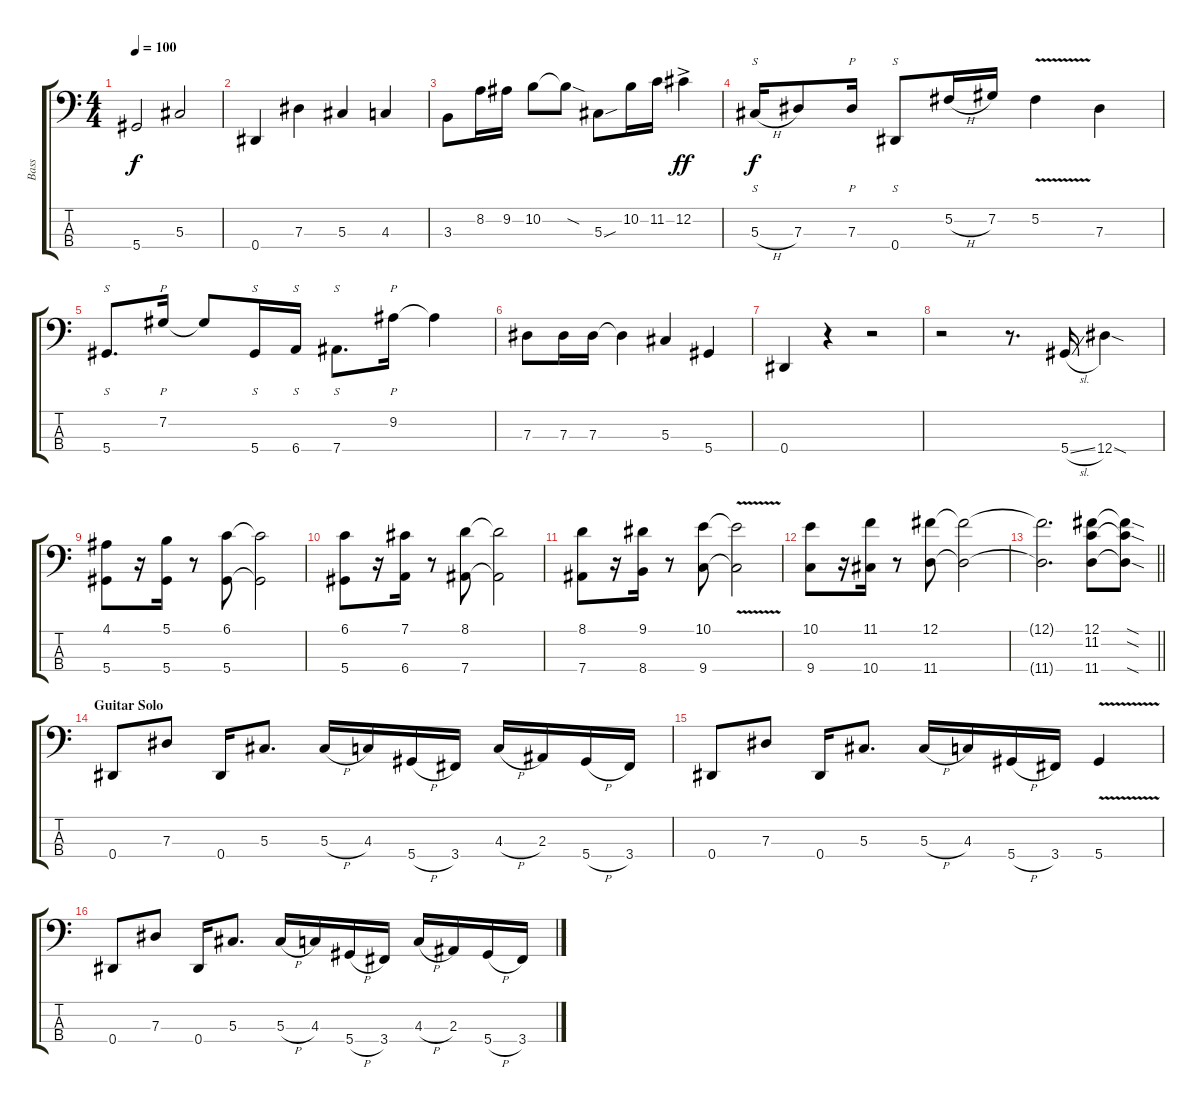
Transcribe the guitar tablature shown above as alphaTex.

\track ("Bass" "Bass") {instrument slapbass1}
\staff {score tabs}
\tuning (Gb2 Db2 Ab1 Eb1) {hide}
\ts (4 4)
\tempo 100
\clef f4
\ks c
5.4.2{dy f} 5.3.2 |
0.4.4 7.3.4 5.3.4 4.3.4 |
3.3.8 8.2.16 9.2.16 10.2.8 10.2{sod t}.8 5.3{sou}.8 10.2.16 11.2.16 12.2{ac}.4{dy ff} |
5.3{h}.16{s dy f} 7.3.8 7.3.16{p} 0.4.8{s} 5.2{h}.16 7.2.16 5.2{v}.4 7.3.4 |
5.4.8{s d} 7.2.16{p} 7.2{t}.8 5.4.16{s} 6.4.16{s} 7.4.8{s d} 9.2.16{p} 9.2{t}.4 |
7.3.8 7.3.16 7.3.16 7.3{t}.4 5.3.4 5.4.4 |
0.4.4 r.4 r.2 |
r.2 r.8{d} 5.4{sl}.16 12.4{sod}.4 |
(4.1 5.4).8 r.16 (5.1 5.4).16 r.8 (6.1 5.4).8 (6.1{t} 5.4{t}).2 |
(6.1 5.4).8 r.16 (7.1 6.4).16 r.8 (8.1 7.4).8 (8.1{t} 7.4{t}).2 |
(8.1 7.4).8 r.16 (9.1 8.4).16 r.8 (10.1 9.4).8 (10.1{v t} 9.4{t}).2 |
(10.1 9.4).8 r.16 (11.1 10.4).16 r.8 (12.1 11.4).8 (12.1{t} 11.4{t}).2 |
\barLineRight lightlight
(12.1{t} 11.4{t}).2{d} (12.1 11.2 11.4).8 (12.1{sod t} 11.2{sod t} 11.4{sod t}).8 |
\section ("" "Guitar Solo")
0.4.8 7.3.8 0.4.16 5.3.8{d} 5.3{h}.16 4.3.16 5.4{h}.16 3.4.16 4.3{h}.16 2.3.16 5.4{h}.16 3.4.16 |
0.4.8 7.3.8 0.4.16 5.3.8{d} 5.3{h}.16 4.3.16 5.4{h}.16 3.4.16 5.4{v}.4 |
0.4.8 7.3.8 0.4.16 5.3.8{d} 5.3{h}.16 4.3.16 5.4{h}.16 3.4.16 4.3{h}.16 2.3.16 5.4{h}.16 3.4.16
